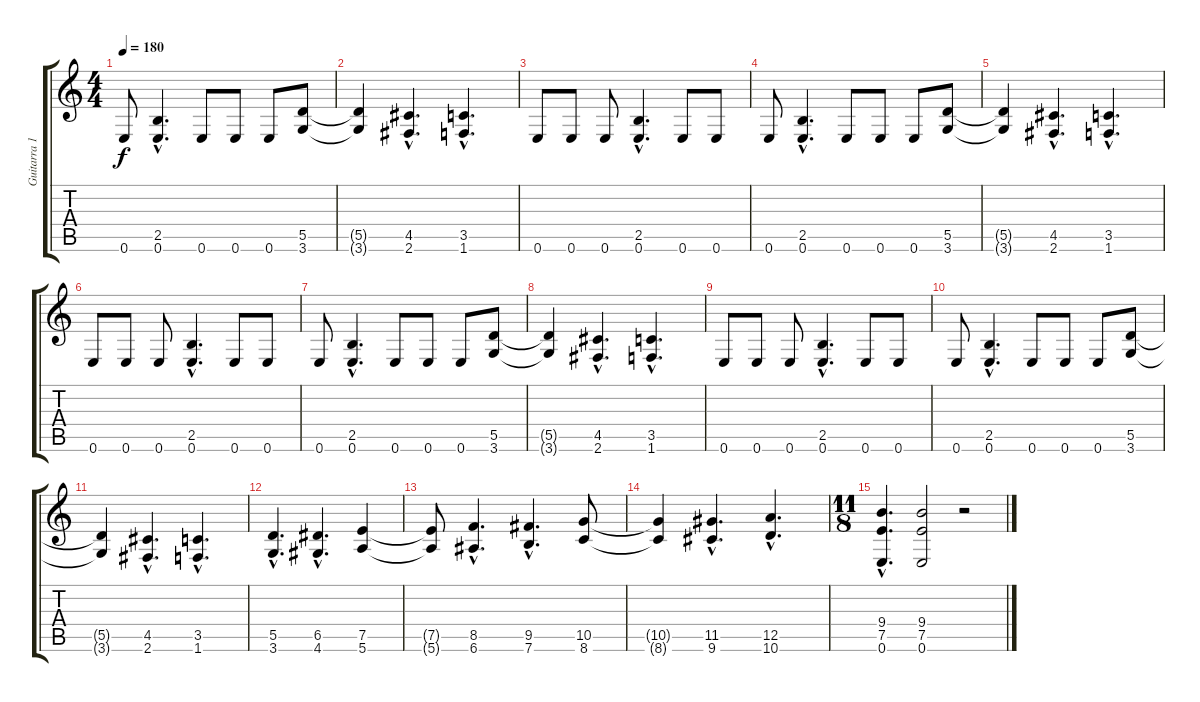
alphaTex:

\track ("Guitarra 1" "Guitarra 1") {instrument distortionguitar}
\staff {score tabs}
\tuning (E4 B3 G3 D3 A2 E2) {hide}
\ts (4 4)
\tempo 180
\clef g2
\ks c
0.6.8{dy f} (2.5{hac} 0.6{hac}).4{d} 0.6.8 0.6.8 0.6.8 (5.5 3.6).8 |
(5.5{t} 3.6{t}).4 (4.5{hac} 2.6{hac}).4{d} (3.5{hac} 1.6{hac}).4{d} |
0.6.8 0.6.8 0.6.8 (2.5{hac} 0.6{hac}).4{d} 0.6.8 0.6.8 |
0.6.8 (2.5{hac} 0.6{hac}).4{d} 0.6.8 0.6.8 0.6.8 (5.5 3.6).8 |
(5.5{t} 3.6{t}).4 (4.5{hac} 2.6{hac}).4{d} (3.5{hac} 1.6{hac}).4{d} |
0.6.8 0.6.8 0.6.8 (2.5{hac} 0.6{hac}).4{d} 0.6.8 0.6.8 |
0.6.8 (2.5{hac} 0.6{hac}).4{d} 0.6.8 0.6.8 0.6.8 (5.5 3.6).8 |
(5.5{t} 3.6{t}).4 (4.5{hac} 2.6{hac}).4{d} (3.5{hac} 1.6{hac}).4{d} |
0.6.8 0.6.8 0.6.8 (2.5{hac} 0.6{hac}).4{d} 0.6.8 0.6.8 |
0.6.8 (2.5{hac} 0.6{hac}).4{d} 0.6.8 0.6.8 0.6.8 (5.5 3.6).8 |
(5.5{t} 3.6{t}).4 (4.5{hac} 2.6{hac}).4{d} (3.5{hac} 1.6{hac}).4{d} |
(5.5{hac} 3.6{hac}).4{d} (6.5{hac} 4.6{hac}).4{d} (7.5 5.6).4 |
(7.5{t} 5.6{t}).8 (8.5{hac} 6.6{hac}).4{d} (9.5{hac} 7.6{hac}).4{d} (10.5 8.6).8 |
(10.5{t} 8.6{t}).4 (11.5{hac} 9.6{hac}).4{d} (12.5{hac} 10.6{hac}).4{d} |
\ts (11 8)
(9.4{hac} 7.5{hac} 0.6{hac}).4{d} (9.4 7.5 0.6).2 r.2
